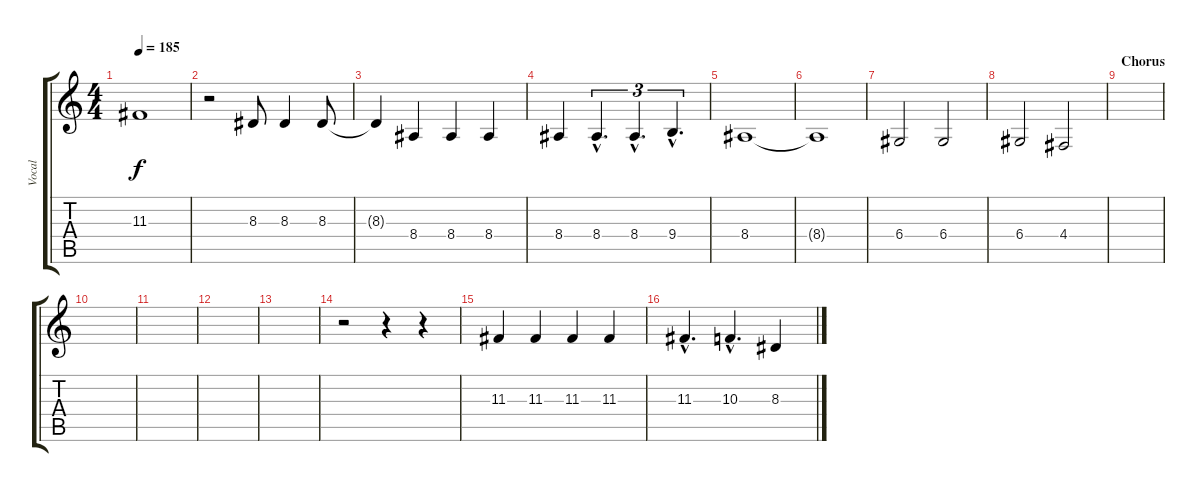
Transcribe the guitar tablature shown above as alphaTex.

\track ("Vocal" "Vocal") {instrument tenorsax}
\staff {score tabs}
\tuning (E4 B3 G3 D3 A2 E2) {hide}
\ts (4 4)
\tempo 185
\clef g2
\ks c
11.3.1{dy f} |
r.2 8.3.8 8.3.4 8.3.8 |
8.3{t}.4 8.4.4 8.4.4 8.4.4 |
8.4.4 8.4{hac}.4{d tu (3 2)} 8.4{hac}.4{d tu (3 2)} 9.4{hac}.4{d tu (3 2)} |
8.4.1 |
8.4{t}.1 |
6.4.2 6.4.2 |
6.4.2 4.4.2 |
\section ("" "Chorus")
|
|
|
|
|
r.2 r.4 r.4 |
11.3.4 11.3.4 11.3.4 11.3.4 |
11.3{hac}.4{d} 10.3{hac}.4{d} 8.3.4
